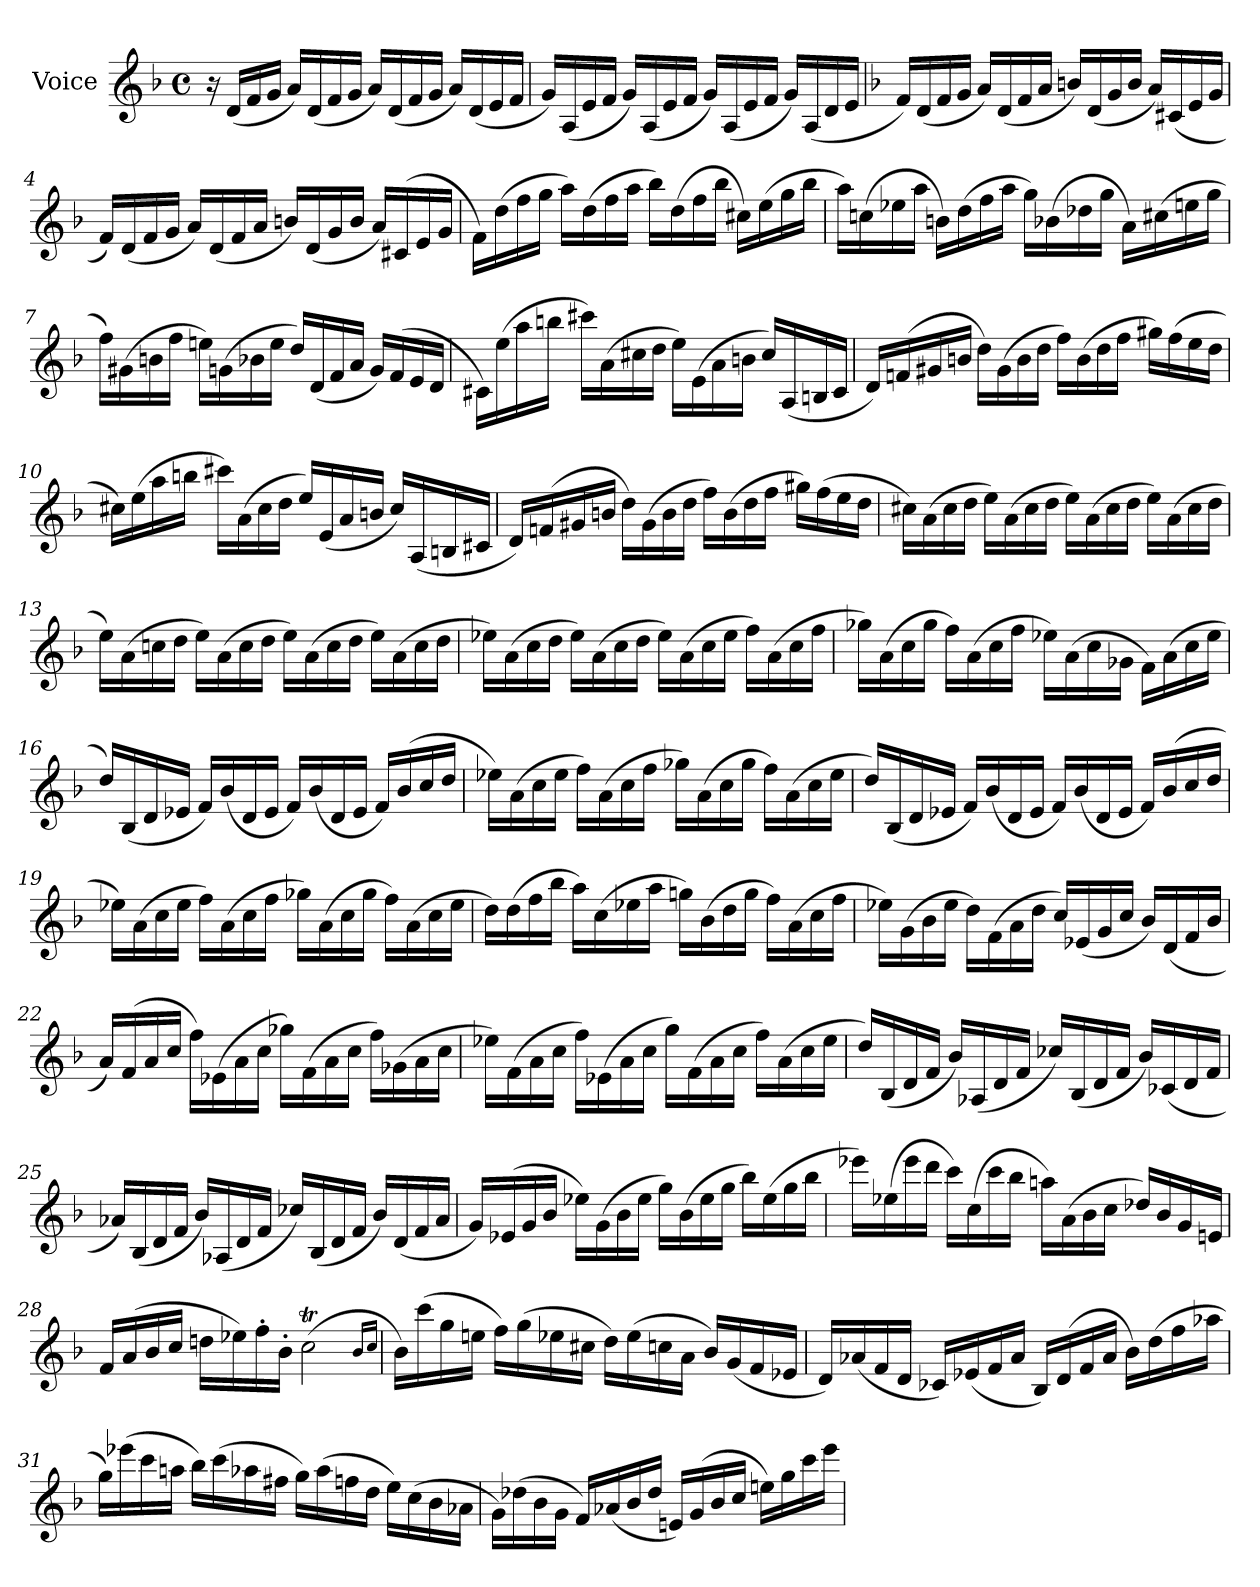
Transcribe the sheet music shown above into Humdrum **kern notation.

**kern
*part1
*staff1
*I"Voice
*I'V
*clefG2
*k[b-]
*M4/4
*met(c)
=1
16r
(<16d/LL
16f/
16g/JJ
16a/LL)
(<16d/
16f/
16g/JJ
16a/LL)
(<16d/
16f/
16g/JJ
16a/LL)
(<16d/
16e/
16f/JJ
=2
16g/LL)
(<16A/
16e/
16f/JJ
16g/LL)
(<16A/
16e/
16f/JJ
16g/LL)
(<16A/
16e/
16f/JJ
16g/LL)
(<16A/
16d/
16e/JJ
!!LO:LB:g=z
=3
*k[b-]
16f/LL)
(<16d/
16f/
16g/JJ
16a/LL)
(<16d/
16f/
16a/JJ
16bn/LL)
(<16d/
16g/
16b/JJ
16a/LL)
(<16c#X/
16e/
16g/JJ
=4
16f/LL)
(<16d/
16f/
16g/JJ
16a/LL)
(<16d/
16f/
16a/JJ
16bn/LL)
(<16d/
16g/
16b/JJ
16a/LL)
(<16c#X/
16e/
16g/JJ
=5
16f\LL)
(>16dd\
16ff\
16gg\JJ
16aa\LL)
(>16dd\
16ff\
16aa\JJ
16bb-\LL)
(>16dd\
16ff\
16bb-\JJ
16cc#X\LL)
(>16ee\
16gg\
16bb-\JJ
!!LO:LB:g=z
=6
16aa\LL)
(>16ccn\
16ee-X\
16aa\JJ
16bn\LL)
(>16dd\
16ff\
16aa\JJ
16gg\LL)
(>16b-X\
16dd-X\
16gg\JJ
16a\LL)
(>16cc#X\
16een\
16gg\JJ
=7
16ff\LL)
(>16g#X\
16bn\
16ff\JJ
16een\LL)
(>16gn\
16b-X\
16ee\JJ
16dd/LL)
(<16d/
16f/
16a/JJ
16g/LL)
(>16f/
16e/
16d/JJ
!!LO:LB:g=z
=8
16c#X\LL)
(>16ee\
16aa\
16bbn\JJ
16ccc#X\LL)
(>16a\
16cc#X\
16dd\JJ
16ee\LL)
(>16e\
16a\
16bn\JJ
16cc#/LL)
(<16A/
16Bn/
16c#/JJ
=9
16d/LL)
(>16fn/
16g#X/
16bn/JJ
16dd\LL)
(>16g#\
16b\
16dd\JJ
16ff\LL)
(>16b\
16dd\
16ff\JJ
16gg#X\LL)
(>16ff\
16ee\
16dd\JJ
!!LO:LB:g=z
=10
16cc#X\LL)
(>16ee\
16aa\
16bbn\JJ
16ccc#X\LL)
(>16a\
16cc#\
16dd\JJ
16ee/LL)
(<16e/
16a/
16bn/JJ
16cc#/LL)
(<16A/
16Bn/
16c#X/JJ
=11
16d/LL)
(>16fn/
16g#X/
16bn/JJ
16dd\LL)
(>16g#\
16b\
16dd\JJ
16ff\LL)
(>16b\
16dd\
16ff\JJ
16gg#X\LL)
(>16ff\
16ee\
16dd\JJ
!!LO:LB:g=z
=12
16cc#X\LL)
(>16a\
16cc#\
16dd\JJ
16ee\LL)
(>16a\
16cc#\
16dd\JJ
16ee\LL)
(>16a\
16cc#\
16dd\JJ
16ee\LL)
(>16a\
16cc#\
16dd\JJ
=13
16ee\LL)
(>16a\
16ccn\
16dd\JJ
16ee\LL)
(>16a\
16cc\
16dd\JJ
16ee\LL)
(>16a\
16cc\
16dd\JJ
16ee\LL)
(>16a\
16cc\
16dd\JJ
=14
16ee-X\LL)
(>16a\
16cc\
16dd\JJ
16ee-\LL)
(>16a\
16cc\
16dd\JJ
16ee-\LL)
(>16a\
16cc\
16ee-\JJ
16ff\LL)
(>16a\
16cc\
16ff\JJ
!!LO:LB:g=z
=15
16gg-X\LL)
(>16a\
16cc\
16gg-\JJ
16ff\LL)
(>16a\
16cc\
16ff\JJ
16ee-X\LL)
(>16a\
16cc\
16g-X\JJ
16f\LL)
(>16a\
16cc\
16ee-\JJ
=16
16dd/LL)
(<16B-/
16d/
16e-X/JJ
16f/LL)
(<16b-/
16d/
16e-/JJ
16f/LL)
(<16b-/
16d/
16e-/JJ
16f/LL)
(>16b-/
16cc/
16dd/JJ
=17
16ee-X\LL)
(>16a\
16cc\
16ee-\JJ
16ff\LL)
(>16a\
16cc\
16ff\JJ
16gg-X\LL)
(>16a\
16cc\
16gg-\JJ
16ff\LL)
(>16a\
16cc\
16ee-\JJ
!!LO:LB:g=z
=18
16dd/LL)
(<16B-/
16d/
16e-X/JJ
16f/LL)
(<16b-/
16d/
16e-/JJ
16f/LL)
(<16b-/
16d/
16e-/JJ
16f/LL)
(>16b-/
16cc/
16dd/JJ
=19
16ee-X\LL)
(>16a\
16cc\
16ee-\JJ
16ff\LL)
(>16a\
16cc\
16ff\JJ
16gg-X\LL)
(>16a\
16cc\
16gg-\JJ
16ff\LL)
(>16a\
16cc\
16ee-\JJ
=20
16dd\LL)
(>16dd\
16ff\
16bb-\JJ
16aa\LL)
(>16cc\
16ee-X\
16aa\JJ
16ggn\LL)
(>16b-\
16dd\
16gg\JJ
16ff\LL)
(>16a\
16cc\
16ff\JJ
!!LO:LB:g=z
=21
16ee-X\LL)
(>16g\
16b-\
16ee-\JJ
16dd\LL)
(>16f\
16a\
16dd\JJ
16cc/LL)
(<16e-X/
16g/
16cc/JJ
16b-/LL)
(<16d/
16f/
16b-/JJ
=22
16a/LL)
(>16f/
16a/
16cc/JJ
16ff\LL)
(>16e-X\
16a\
16cc\JJ
16gg-X\LL)
(>16f\
16a\
16cc\JJ
16ff\LL)
(>16g-X\
16a\
16cc\JJ
=23
16ee-X\LL)
(>16f\
16a\
16cc\JJ
16ff\LL)
(>16e-X\
16a\
16cc\JJ
16gg\LL)
(>16f\
16a\
16cc\JJ
16ff\LL)
(>16a\
16cc\
16ee-\JJ
!!LO:LB:g=z
=24
16dd/LL)
(<16B-/
16d/
16f/JJ
16b-/LL)
(<16A-X/
16d/
16f/JJ
16cc-X/LL)
(<16B-/
16d/
16f/JJ
16b-/LL)
(<16c-X/
16d/
16f/JJ
=25
16a-X/LL)
(<16B-/
16d/
16f/JJ
16b-/LL)
(<16A-X/
16d/
16f/JJ
16cc-X/LL)
(<16B-/
16d/
16f/JJ
16b-/LL)
(<16d/
16f/
16a-/JJ
!!LO:PB:g=z
=26
16g/LL)
(>16e-X/
16g/
16b-/JJ
16ee-X\LL)
(>16g\
16b-\
16ee-\JJ
16gg\LL)
(>16b-\
16ee-\
16gg\JJ
16bb-\LL)
(>16ee-\
16gg\
16bb-\JJ
=27
16eee-X\LL)
(>16ee-X\
16eee-\
16ddd\JJ
16ccc\LL)
(>16cc\
16ccc\
16bb-\JJ
16aan\LL)
(>16a\
16b-\
16cc\JJ
16dd-X/LL)
16b-/
16g/
16en/JJ
=28
16f/LL
(>16a/
16b-/
16cc/JJ
16ddn\LL
16ee-X\)
16ff'\
16b-'\JJ
(>2ccT\
16qb-/LL
16qcc/JJ
!!LO:LB:g=z
=29
16b-\LL)
(>16ccc\
16gg\
16een\JJ
16ff\LL)
(>16gg\
16ee-X\
16cc#X\JJ
16dd\LL)
(>16ee-\
16ccn\
16a\JJ
16b-/LL)
(<16g/
16f/
16e-X/JJ
=30
16d/LL)
(<16a-X/
16f/
16d/JJ
16c-X/LL)
(<16e-X/
16f/
16a-/JJ
16B-/LL)
(>16d/
16f/
16a-/JJ
16b-\LL)
(>16dd\
16ff\
16aa-X\JJ
!!LO:LB:g=z
=31
16gg\LL)
(>16eee-X\
16ccc\
16aan\JJ
16bb-\LL)
(>16ccc\
16aa-X\
16ff#X\JJ
16gg\LL)
(>16aa-\
16ffn\
16dd\JJ
16ee\LL)
(>16cc\
16b-\
16a-X\JJ
=32
16g\LL)
(>16dd-X\
16b-\
16g\JJ
16f/LL)
(<16a-X/
16b-/
16dd-/JJ
16en/LL)
(>16g/
16b-/
16cc/JJ
16een\LL)
16gg\
16ccc\
16eee\JJ
=
*-
